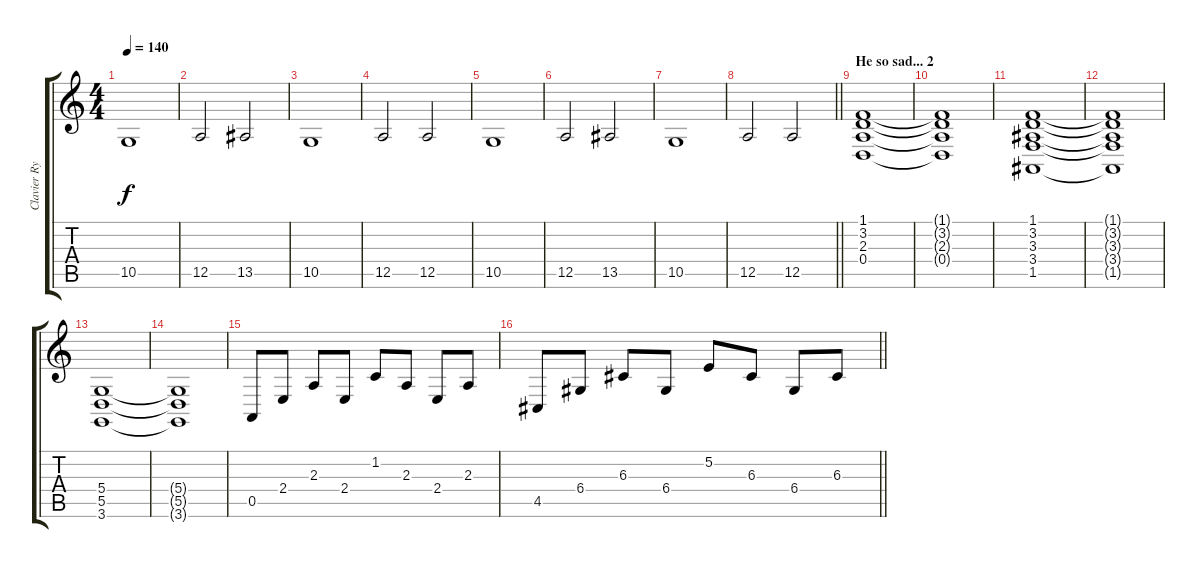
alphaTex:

\track ("Clavier Rythme" "Clavier Ry") {instrument stringensemble1}
\staff {score tabs}
\tuning (E4 B3 G3 D3 A2 E2) {hide}
\ts (4 4)
\tempo 140
\clef g2
\ks c
10.5.1{dy f} |
12.5.2 13.5.2 |
10.5.1 |
12.5.2 12.5.2 |
10.5.1 |
12.5.2 13.5.2 |
10.5.1 |
\barLineRight lightlight
12.5.2 12.5.2 |
\section ("" "He so sad... 2")
(1.1 3.2 2.3 0.4).1 |
(1.1{t} 3.2{t} 2.3{t} 0.4{t}).1 |
(1.1 3.2 3.3 3.4 1.5).1 |
(1.1{t} 3.2{t} 3.3{t} 3.4{t} 1.5{t}).1 |
(5.4 5.5 3.6).1 |
(5.4{t} 5.5{t} 3.6{t}).1 |
0.5.8 2.4.8 2.3.8 2.4.8 1.2.8 2.3.8 2.4.8 2.3.8 |
\barLineRight lightlight
4.5.8 6.4.8 6.3.8 6.4.8 5.2.8 6.3.8 6.4.8 6.3.8
